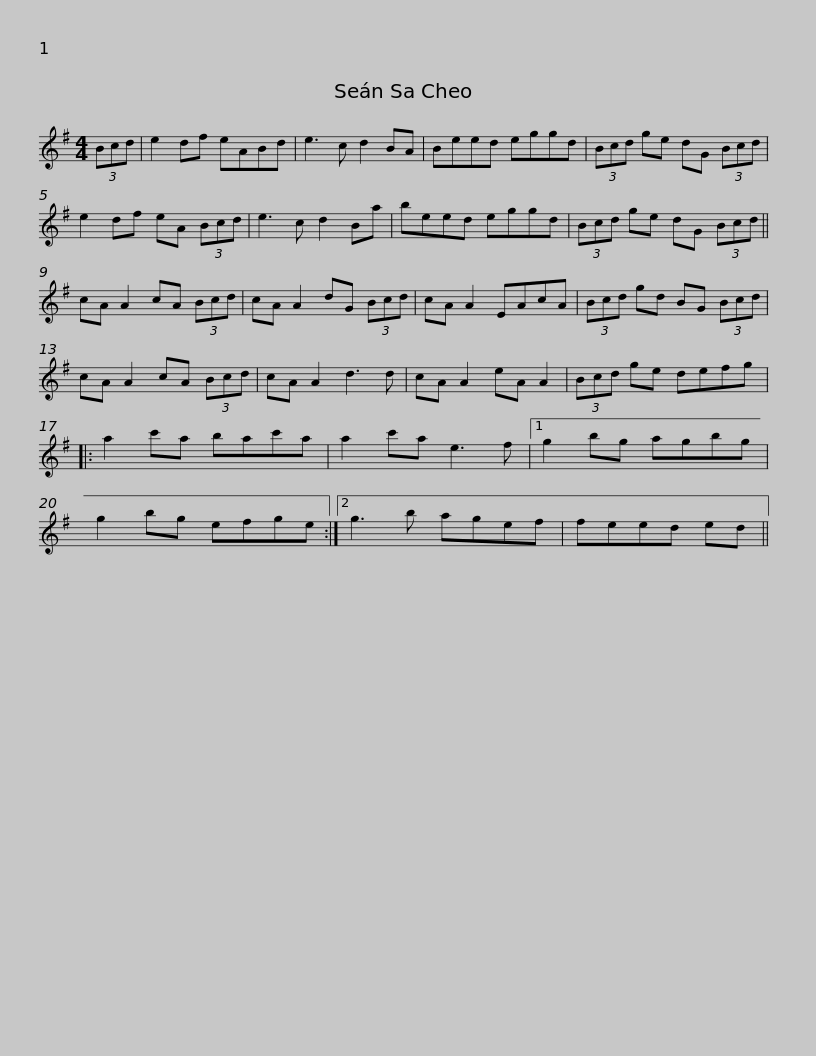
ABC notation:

X:1
L:1/8
M:4/4
I:linebreak $
K:G
V:1 treble
V:1
 (3Bcd | e2 df eABd | e3 c d2 BA | Beed eggd | (3Bcd ge dG (3Bcd | %5
 e2 df eA (3Bcd |$ e3 c d2 Ba | beed eggd | (3Bcd ge dG (3Bcd || cA A2 cA (3Bcd | %10
 cA A2 dG (3Bcd | cA A2 EAcA |$ (3Bcd gd BG (3Bcd | cA A2 cA (3Bcd | cA A2 d3 d | %15
 cA A2 eA A2 | (3Bcd ge defg |:$ a2 c'a bac'a | a2 c'a e3 f |1 g2 bg agbg | %20
 g2 bg efge :|2 g3 b agef |$ feed ed || %23
